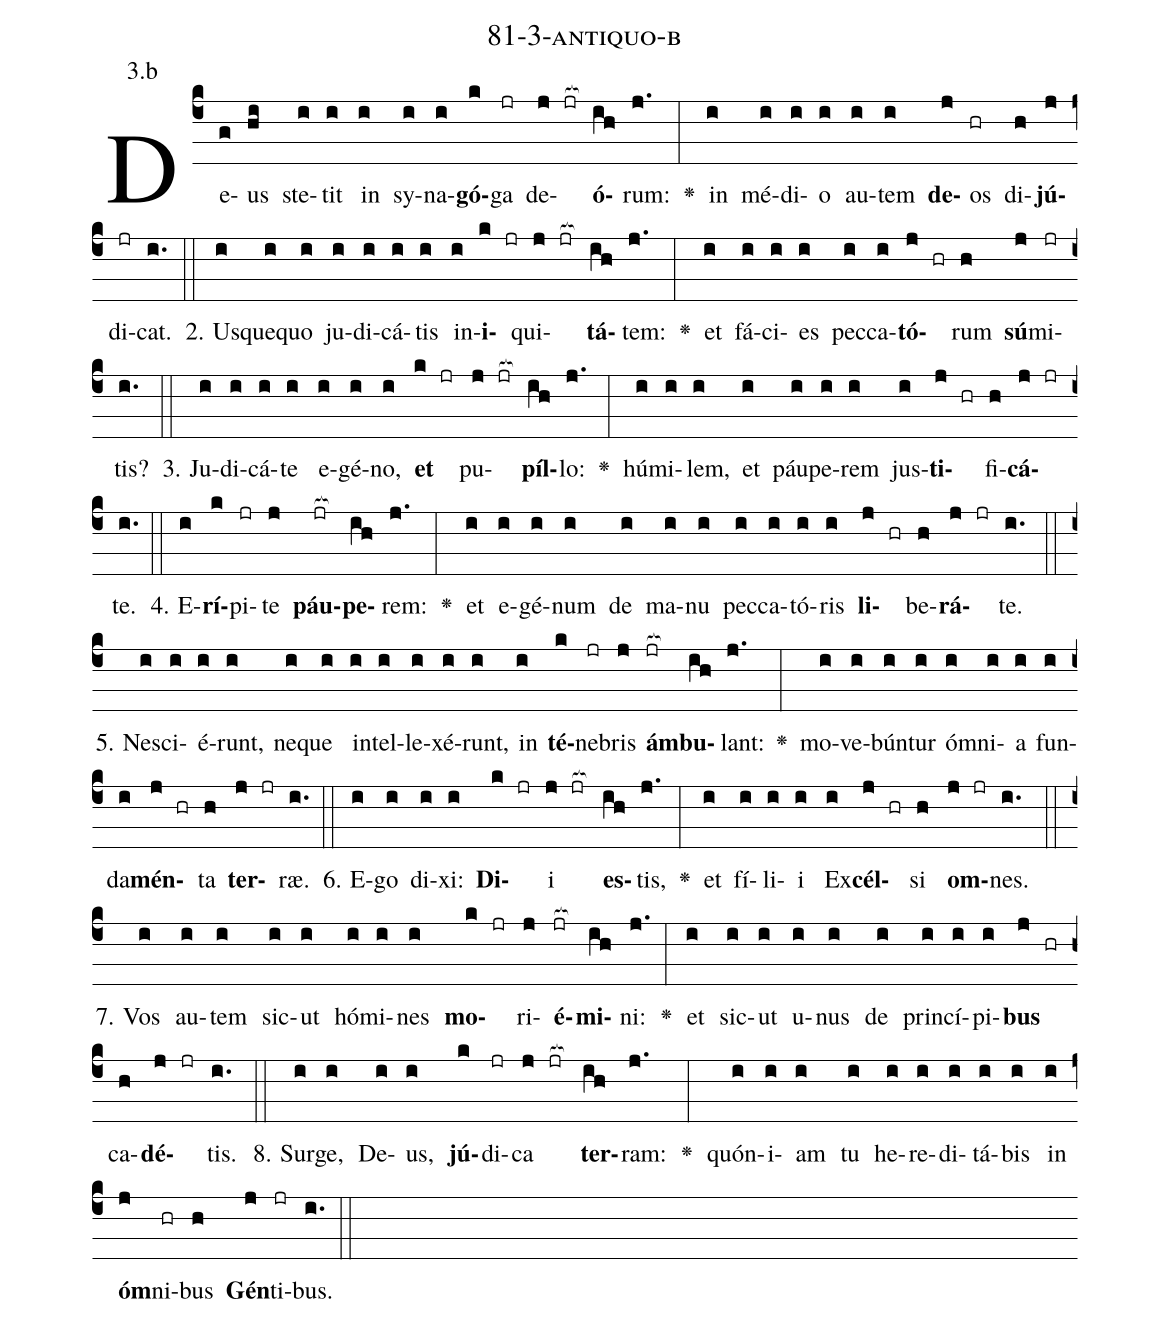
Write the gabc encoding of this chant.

name: 81-3-antiquo-b;
annotation: 3.b;
%%
(c4)De(g)us(hi) ste(i)tit(i) in(i) sy(i)na(i)<b>gó</b>(k)ga(jr) de(j jr[ocb:1{])<b>ó</b>(ih[ocb:0}])rum:(j.) <v>\greheightstar</v>(:) in(i) mé(i)di(i)o(i) au(i)tem(i) <b>de</b>(j)os(hr) di(h)<b>jú</b>(j)di(jr)cat.(i.) (::)
2. Us(i)que(i)quo(i) ju(i)di(i)cá(i)tis(i) in(i)<b>i</b>(k jr)qui(j jr[ocb:1{])<b>tá</b>(ih[ocb:0}])tem:(j.) <v>\greheightstar</v>(:) et(i) fá(i)ci(i)es(i) pec(i)ca(i)<b>tó</b>(j hr)rum(h) <b>sú</b>(j)mi(jr)tis?(i.) (::)
3. Ju(i)di(i)cá(i)te(i) e(i)gé(i)no,(i) <b>et</b>(k jr) pu(j jr[ocb:1{])<b>píl</b>(ih[ocb:0}])lo:(j.) <v>\greheightstar</v>(:) hú(i)mi(i)lem,(i) et(i) páu(i)pe(i)rem(i) jus(i)<b>ti</b>(j hr)fi(h)<b>cá</b>(j jr)te.(i.) (::)
4. E(i)<b>rí</b>(k)pi(jr)te(j) <b>páu</b>(jr[ocb:1{])<b>pe</b>(ih[ocb:0}])rem:(j.) <v>\greheightstar</v>(:) et(i) e(i)gé(i)num(i) de(i) ma(i)nu(i) pec(i)ca(i)tó(i)ris(i) <b>li</b>(j hr)be(h)<b>rá</b>(j jr)te.(i.) (::)
5. Ne(i)sci(i)é(i)runt,(i) ne(i)que(i) in(i)tel(i)le(i)xé(i)runt,(i) in(i) <b>té</b>(k)ne(jr)bris(j) <b>ám</b>(jr[ocb:1{])<b>bu</b>(ih[ocb:0}])lant:(j.) <v>\greheightstar</v>(:) mo(i)ve(i)bún(i)tur(i) óm(i)ni(i)a(i) fun(i)da(i)<b>mén</b>(j hr)ta(h) <b>ter</b>(j jr)ræ.(i.) (::)
6. E(i)go(i) di(i)xi:(i) <b>Di</b>(k jr)i(j jr[ocb:1{]) <b>es</b>(ih[ocb:0}])tis,(j.) <v>\greheightstar</v>(:) et(i) fí(i)li(i)i(i) Ex(i)<b>cél</b>(j hr)si(h) <b>om</b>(j jr)nes.(i.) (::)
7. Vos(i) au(i)tem(i) sic(i)ut(i) hó(i)mi(i)nes(i) <b>mo</b>(k jr)ri(j)<b>é</b>(jr[ocb:1{])<b>mi</b>(ih[ocb:0}])ni:(j.) <v>\greheightstar</v>(:) et(i) sic(i)ut(i) u(i)nus(i) de(i) prin(i)cí(i)pi(i)<b>bus</b>(j hr) ca(h)<b>dé</b>(j jr)tis.(i.) (::)
8. Sur(i)ge,(i) De(i)us,(i) <b>jú</b>(k)di(jr)ca(j jr[ocb:1{]) <b>ter</b>(ih[ocb:0}])ram:(j.) <v>\greheightstar</v>(:) quón(i)i(i)am(i) tu(i) he(i)re(i)di(i)tá(i)bis(i) in(i) <b>óm</b>(j)ni(hr)bus(h) <b>Gén</b>(j)ti(jr)bus.(i.) (::)
